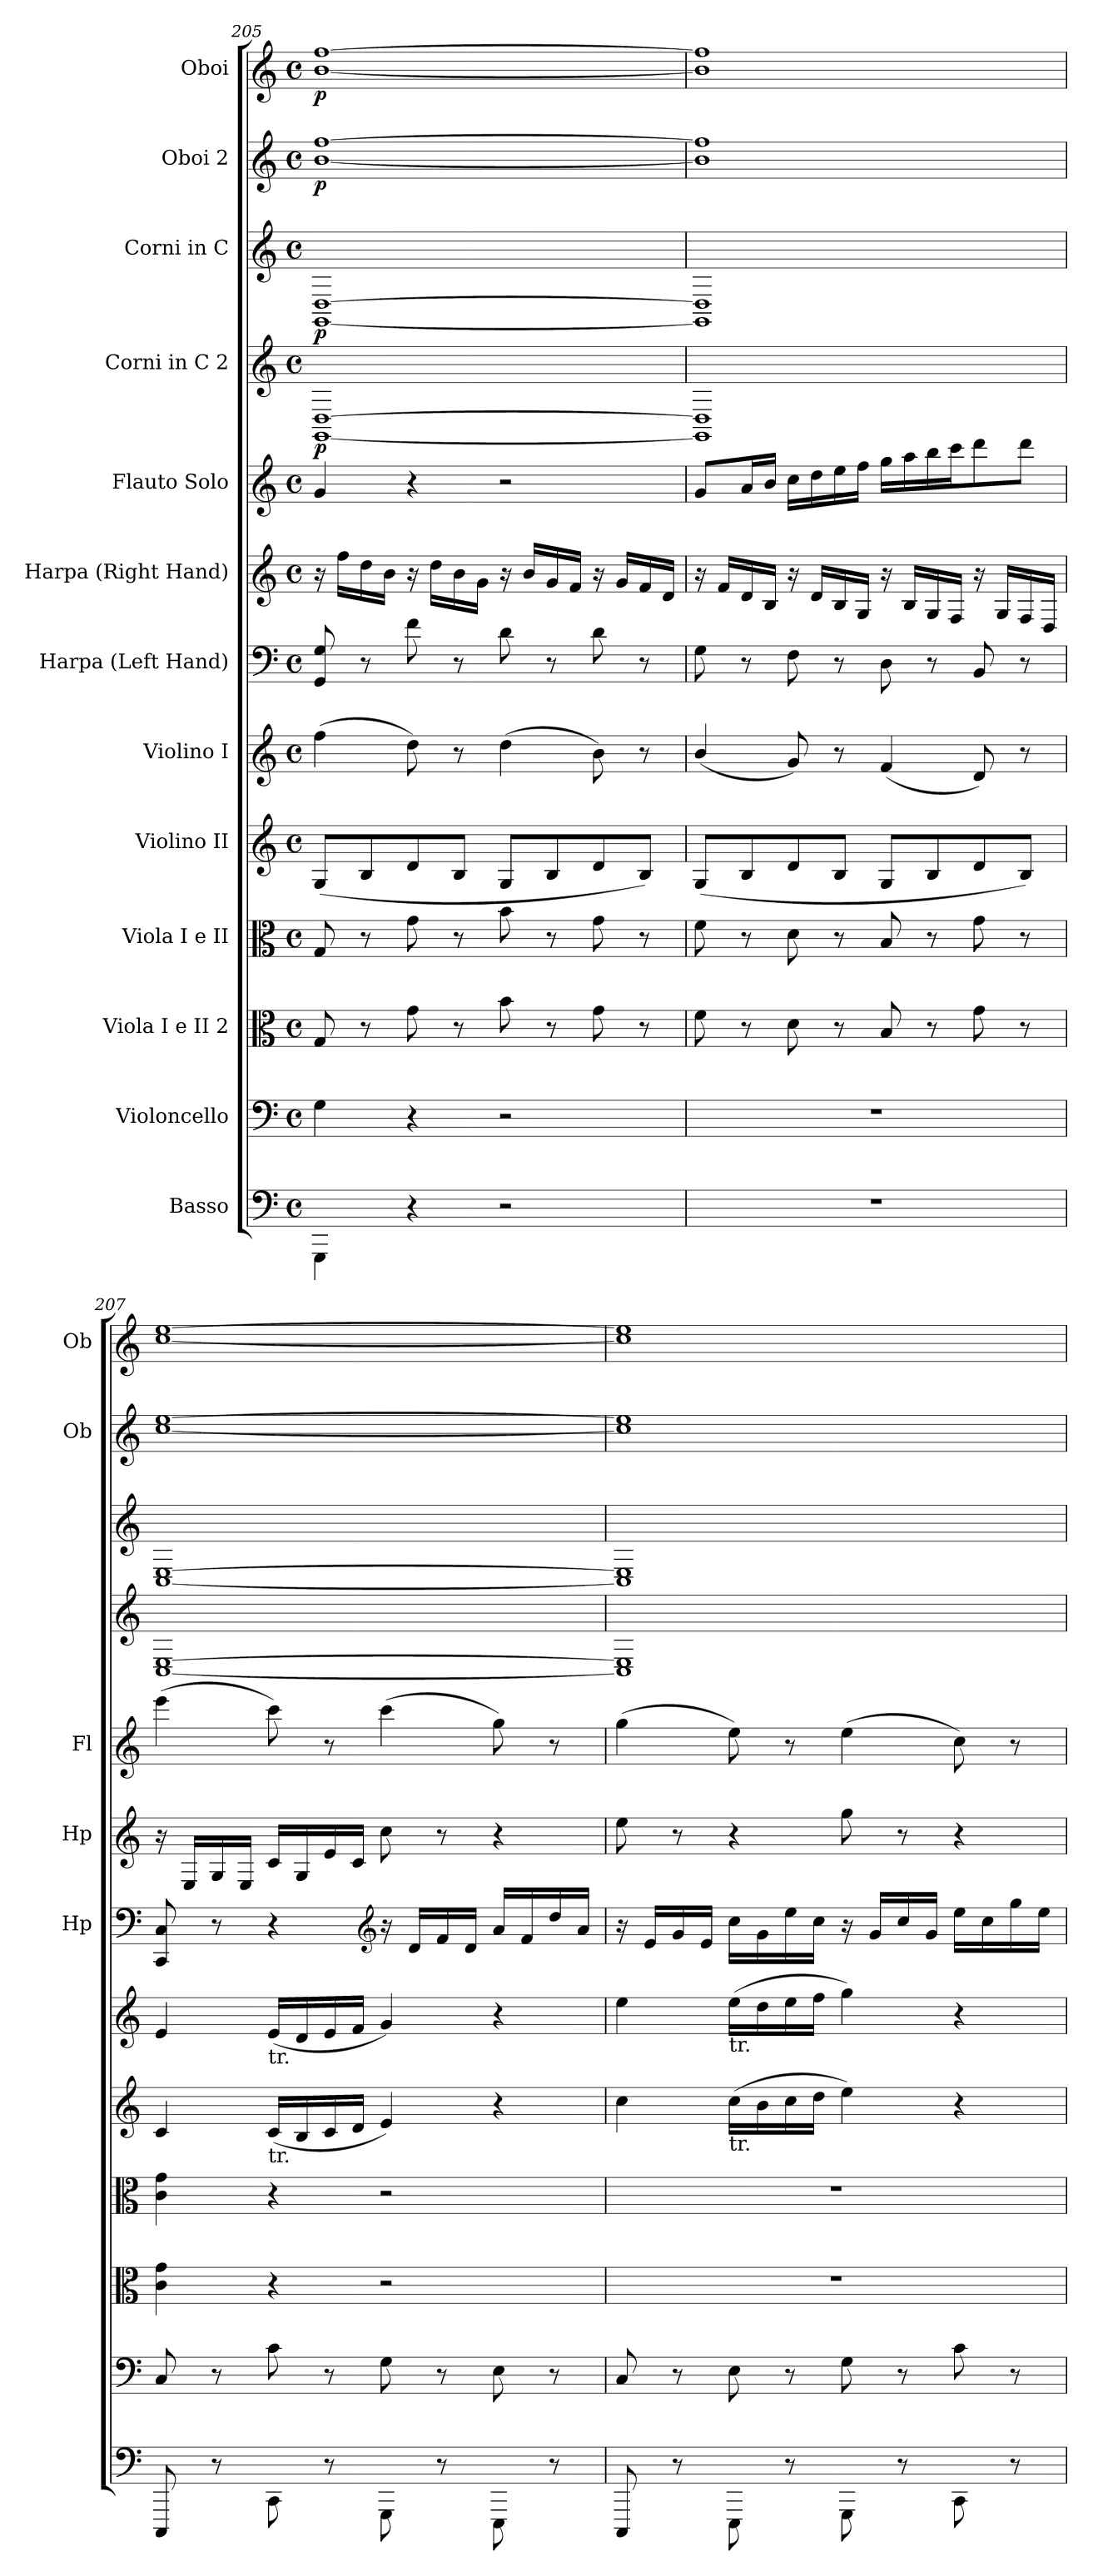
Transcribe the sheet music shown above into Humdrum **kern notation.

**kern	**kern	**kern	**kern	**kern	**kern	**kern	**kern	**kern	**kern	**dynam	**kern	**dynam	**kern	**dynam	**kern	**dynam
*part13	*part12	*part11	*part10	*part9	*part8	*part7	*part6	*part5	*part4	*part4	*part3	*part3	*part2	*part2	*part1	*part1
*staff13	*staff12	*staff11	*staff10	*staff9	*staff8	*staff7	*staff6	*staff5	*staff4	*staff4	*staff3	*staff3	*staff2	*staff2	*staff1	*staff1
*I"Basso	*I"Violoncello	*I"Viola I e II 2	*I"Viola I e II	*I"Violino II	*I"Violino I	*I"Harpa (Left Hand)	*I"Harpa (Right Hand)	*I"Flauto Solo	*I"Corni in C 2	*	*I"Corni in C	*	*I"Oboi 2	*	*I"Oboi	*
*	*	*	*	*	*	*I'Hp	*I'Hp	*I'Fl	*	*	*	*	*I'Ob	*	*I'Ob	*
*clefF4	*clefF4	*clefC3	*clefC3	*clefG2	*clefG2	*clefF4	*clefG2	*clefG2	*clefG2	*	*clefG2	*	*clefG2	*	*clefG2	*
*ITrd0c12	*	*	*	*	*	*	*	*	*ITrd0c12	*	*ITrd0c12	*	*	*	*	*
*k[]	*k[]	*k[]	*k[]	*k[]	*k[]	*k[]	*k[]	*k[]	*k[]	*	*k[]	*	*k[]	*	*k[]	*
*C:	*C:	*C:	*C:	*C:	*C:	*C:	*C:	*C:	*C:	*	*C:	*	*C:	*	*C:	*
*M4/4	*M4/4	*M4/4	*M4/4	*M4/4	*M4/4	*M4/4	*M4/4	*M4/4	*M4/4	*	*M4/4	*	*M4/4	*	*M4/4	*
*met(c)	*met(c)	*met(c)	*met(c)	*met(c)	*met(c)	*met(c)	*met(c)	*met(c)	*met(c)	*	*met(c)	*	*met(c)	*	*met(c)	*
=205	=205	=205	=205	=205	=205	=205	=205	=205	=205	=205	=205	=205	=205	=205	=205	=205
!	!	!	!	!	!	!	!	!	!	!LO:DY:b	!	!LO:DY:b	!	!LO:DY:b	!	!LO:DY:b
4GGG\	4G\	8G/	8G/	(8G/L	(4ff\	8GG/ 8G/	16r	4g/	[1GG [1D	p	[1GG [1D	p	[1b [1ff	p	[1b [1ff	p
.	.	.	.	.	.	.	16ff\LL	.	.	.	.	.	.	.	.	.
.	.	8r	8r	8B/	.	8r	16dd\	.	.	.	.	.	.	.	.	.
.	.	.	.	.	.	.	16b\JJ	.	.	.	.	.	.	.	.	.
4r	4r	8g\	8g\	8d/	8dd\)	8f\	16r	4r	.	.	.	.	.	.	.	.
.	.	.	.	.	.	.	16dd\LL	.	.	.	.	.	.	.	.	.
.	.	8r	8r	8B/J	8r	8r	16b\	.	.	.	.	.	.	.	.	.
.	.	.	.	.	.	.	16g\JJ	.	.	.	.	.	.	.	.	.
2r	2r	8b\	8b\	8G/L	(4dd\	8d\	16r	2r	.	.	.	.	.	.	.	.
.	.	.	.	.	.	.	16b/LL	.	.	.	.	.	.	.	.	.
.	.	8r	8r	8B/	.	8r	16g/	.	.	.	.	.	.	.	.	.
.	.	.	.	.	.	.	16f/JJ	.	.	.	.	.	.	.	.	.
.	.	8g\	8g\	8d/	8b\)	8d\	16r	.	.	.	.	.	.	.	.	.
.	.	.	.	.	.	.	16g/LL	.	.	.	.	.	.	.	.	.
.	.	8r	8r	8B/J)	8r	8r	16f/	.	.	.	.	.	.	.	.	.
.	.	.	.	.	.	.	16d/JJ	.	.	.	.	.	.	.	.	.
!!LO:PB:g=z
=206	=206	=206	=206	=206	=206	=206	=206	=206	=206	=206	=206	=206	=206	=206	=206	=206
1r	1r	8f\	8f\	(8G/L	(4b/	8G\	16r	8g/L	1GG] 1D]	.	1GG] 1D]	.	1b] 1ff]	.	1b] 1ff]	.
.	.	.	.	.	.	.	16f/LL	.	.	.	.	.	.	.	.	.
.	.	8r	8r	8B/	.	8r	16d/	16a/L	.	.	.	.	.	.	.	.
.	.	.	.	.	.	.	16B/JJ	16b/JJ	.	.	.	.	.	.	.	.
.	.	8d\	8d\	8d/	8g/)	8F\	16r	16cc\LL	.	.	.	.	.	.	.	.
.	.	.	.	.	.	.	16d/LL	16dd\	.	.	.	.	.	.	.	.
.	.	8r	8r	8B/J	8r	8r	16B/	16ee\	.	.	.	.	.	.	.	.
.	.	.	.	.	.	.	16G/JJ	16ff\JJ	.	.	.	.	.	.	.	.
.	.	8B/	8B/	8G/L	(4f/	8D\	16r	16gg\LL	.	.	.	.	.	.	.	.
.	.	.	.	.	.	.	16B/LL	16aa\	.	.	.	.	.	.	.	.
.	.	8r	8r	8B/	.	8r	16G/	16bb\	.	.	.	.	.	.	.	.
.	.	.	.	.	.	.	16F/JJ	16ccc\J	.	.	.	.	.	.	.	.
.	.	8g\	8g\	8d/	8d/)	8BB/	16r	8ddd\	.	.	.	.	.	.	.	.
.	.	.	.	.	.	.	16G/LL	.	.	.	.	.	.	.	.	.
.	.	8r	8r	8B/J)	8r	8r	16F/	8ddd\J	.	.	.	.	.	.	.	.
.	.	.	.	.	.	.	16D/JJ	.	.	.	.	.	.	.	.	.
=207	=207	=207	=207	=207	=207	=207	=207	=207	=207	=207	=207	=207	=207	=207	=207	=207
8CCC/	8C/	4c\ 4g\	4c\ 4g\	4c/	4e/	8CC/ 8C/	16r	(4eee\	[1C [1E	.	[1C [1E	.	[1cc [1ee	.	[1cc [1ee	.
.	.	.	.	.	.	.	16E/LL	.	.	.	.	.	.	.	.	.
8r	8r	.	.	.	.	8r	16G/	.	.	.	.	.	.	.	.	.
.	.	.	.	.	.	.	16E/JJ	.	.	.	.	.	.	.	.	.
!	!	!	!	!	!LO:TX:b:t=tr.	!	!	!	!	!	!	!	!	!	!	!
!	!	!	!	!LO:TX:b:t=tr.	!	!	!	!	!	!	!	!	!	!	!	!
8CC\	8c\	4r	4r	(16c/LL	(16e/LL	4r	16c/LL	8ccc\)	.	.	.	.	.	.	.	.
.	.	.	.	16B/	16d/	.	16G/	.	.	.	.	.	.	.	.	.
8r	8r	.	.	16c/	16e/	.	16e/	8r	.	.	.	.	.	.	.	.
.	.	.	.	16d/JJ	16f/JJ	.	16c/JJ	.	.	.	.	.	.	.	.	.
*	*	*	*	*	*	*clefG2	*	*	*	*	*	*	*	*	*	*
8GGG\	8G\	2r	2r	4e/)	4g/)	16r	8cc\	(4ccc\	.	.	.	.	.	.	.	.
.	.	.	.	.	.	16d/LL	.	.	.	.	.	.	.	.	.	.
8r	8r	.	.	.	.	16f/	8r	.	.	.	.	.	.	.	.	.
.	.	.	.	.	.	16d/JJ	.	.	.	.	.	.	.	.	.	.
8EEE\	8E\	.	.	4r	4r	16a/LL	4r	8gg\)	.	.	.	.	.	.	.	.
.	.	.	.	.	.	16f/	.	.	.	.	.	.	.	.	.	.
8r	8r	.	.	.	.	16dd/	.	8r	.	.	.	.	.	.	.	.
.	.	.	.	.	.	16a/JJ	.	.	.	.	.	.	.	.	.	.
!!LO:PB:g=z
=208	=208	=208	=208	=208	=208	=208	=208	=208	=208	=208	=208	=208	=208	=208	=208	=208
8CCC/	8C/	1r	1r	4cc\	4ee\	16r	8ee\	(4gg\	1C] 1E]	.	1C] 1E]	.	1cc] 1ee]	.	1cc] 1ee]	.
.	.	.	.	.	.	16e/LL	.	.	.	.	.	.	.	.	.	.
8r	8r	.	.	.	.	16g/	8r	.	.	.	.	.	.	.	.	.
.	.	.	.	.	.	16e/JJ	.	.	.	.	.	.	.	.	.	.
!	!	!	!	!	!LO:TX:b:t=tr.	!	!	!	!	!	!	!	!	!	!	!
!	!	!	!	!LO:TX:b:t=tr.	!	!	!	!	!	!	!	!	!	!	!	!
8EEE\	8E\	.	.	(16cc\LL	(16ee\LL	16cc\LL	4r	8ee\)	.	.	.	.	.	.	.	.
.	.	.	.	16b\	16dd\	16g\	.	.	.	.	.	.	.	.	.	.
8r	8r	.	.	16cc\	16ee\	16ee\	.	8r	.	.	.	.	.	.	.	.
.	.	.	.	16dd\JJ	16ff\JJ	16cc\JJ	.	.	.	.	.	.	.	.	.	.
8GGG\	8G\	.	.	4ee\)	4gg\)	16r	8gg\	(4ee\	.	.	.	.	.	.	.	.
.	.	.	.	.	.	16g/LL	.	.	.	.	.	.	.	.	.	.
8r	8r	.	.	.	.	16cc/	8r	.	.	.	.	.	.	.	.	.
.	.	.	.	.	.	16g/JJ	.	.	.	.	.	.	.	.	.	.
8CC\	8c\	.	.	4r	4r	16ee\LL	4r	8cc\)	.	.	.	.	.	.	.	.
.	.	.	.	.	.	16cc\	.	.	.	.	.	.	.	.	.	.
8r	8r	.	.	.	.	16gg\	.	8r	.	.	.	.	.	.	.	.
.	.	.	.	.	.	16ee\JJ	.	.	.	.	.	.	.	.	.	.
=	=	=	=	=	=	=	=	=	=	=	=	=	=	=	=	=
*-	*-	*-	*-	*-	*-	*-	*-	*-	*-	*-	*-	*-	*-	*-	*-	*-
